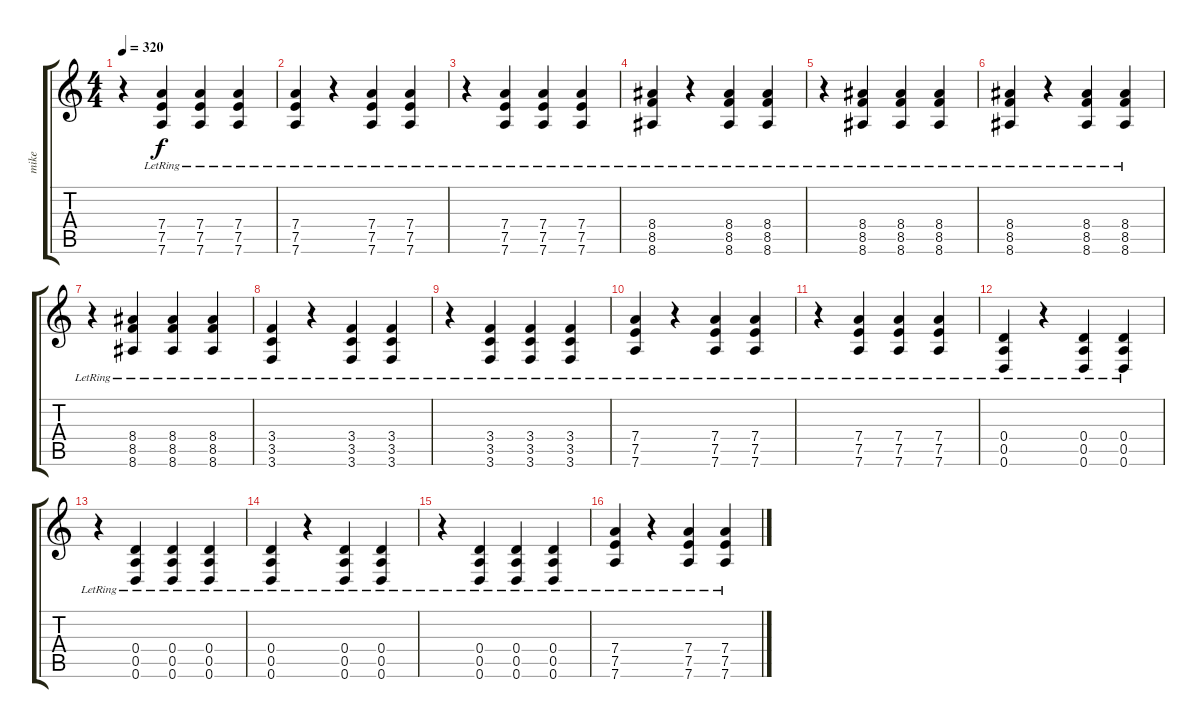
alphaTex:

\track ("mike" "mike") {instrument acousticguitarsteel}
\staff {score tabs}
\tuning (E4 B3 G3 D3 A2 D2) {hide}
\ts (4 4)
\tempo 320
\clef g2
\ks c
r.4{dy f} (7.4{lr} 7.5{lr} 7.6{lr}).4 (7.4{lr} 7.5{lr} 7.6{lr}).4 (7.4{lr} 7.5{lr} 7.6{lr}).4 |
(7.4{lr} 7.5{lr} 7.6{lr}).4 r.4 (7.4{lr} 7.5{lr} 7.6{lr}).4 (7.4{lr} 7.5{lr} 7.6{lr}).4 |
r.4 (7.4{lr} 7.5{lr} 7.6{lr}).4 (7.4{lr} 7.5{lr} 7.6{lr}).4 (7.4{lr} 7.5{lr} 7.6{lr}).4 |
(8.4{lr} 8.5{lr} 8.6{lr}).4 r.4 (8.4{lr} 8.5{lr} 8.6{lr}).4 (8.4{lr} 8.5{lr} 8.6{lr}).4 |
r.4 (8.4{lr} 8.5{lr} 8.6{lr}).4 (8.4{lr} 8.5{lr} 8.6{lr}).4 (8.4{lr} 8.5{lr} 8.6{lr}).4 |
(8.4{lr} 8.5{lr} 8.6{lr}).4 r.4 (8.4{lr} 8.5{lr} 8.6{lr}).4 (8.4{lr} 8.5{lr} 8.6{lr}).4 |
r.4 (8.4{lr} 8.5{lr} 8.6{lr}).4 (8.4{lr} 8.5{lr} 8.6{lr}).4 (8.4{lr} 8.5{lr} 8.6{lr}).4 |
(3.4{lr} 3.5{lr} 3.6{lr}).4 r.4 (3.4{lr} 3.5{lr} 3.6{lr}).4 (3.4{lr} 3.5{lr} 3.6{lr}).4 |
r.4 (3.4{lr} 3.5{lr} 3.6{lr}).4 (3.4{lr} 3.5{lr} 3.6{lr}).4 (3.4{lr} 3.5{lr} 3.6{lr}).4 |
(7.4{lr} 7.5{lr} 7.6{lr}).4 r.4 (7.4{lr} 7.5{lr} 7.6{lr}).4 (7.4{lr} 7.5{lr} 7.6{lr}).4 |
r.4 (7.4{lr} 7.5{lr} 7.6{lr}).4 (7.4{lr} 7.5{lr} 7.6{lr}).4 (7.4{lr} 7.5{lr} 7.6{lr}).4 |
(0.4{lr} 0.5{lr} 0.6{lr}).4 r.4 (0.4{lr} 0.5{lr} 0.6{lr}).4 (0.4{lr} 0.5{lr} 0.6{lr}).4 |
r.4 (0.4{lr} 0.5{lr} 0.6{lr}).4 (0.4{lr} 0.5{lr} 0.6{lr}).4 (0.4{lr} 0.5{lr} 0.6{lr}).4 |
(0.4{lr} 0.5{lr} 0.6{lr}).4 r.4 (0.4{lr} 0.5{lr} 0.6{lr}).4 (0.4{lr} 0.5{lr} 0.6{lr}).4 |
r.4 (0.4{lr} 0.5{lr} 0.6{lr}).4 (0.4{lr} 0.5{lr} 0.6{lr}).4 (0.4{lr} 0.5{lr} 0.6{lr}).4 |
(7.4{lr} 7.5{lr} 7.6{lr}).4 r.4 (7.4{lr} 7.5{lr} 7.6{lr}).4 (7.4{lr} 7.5{lr} 7.6{lr}).4
